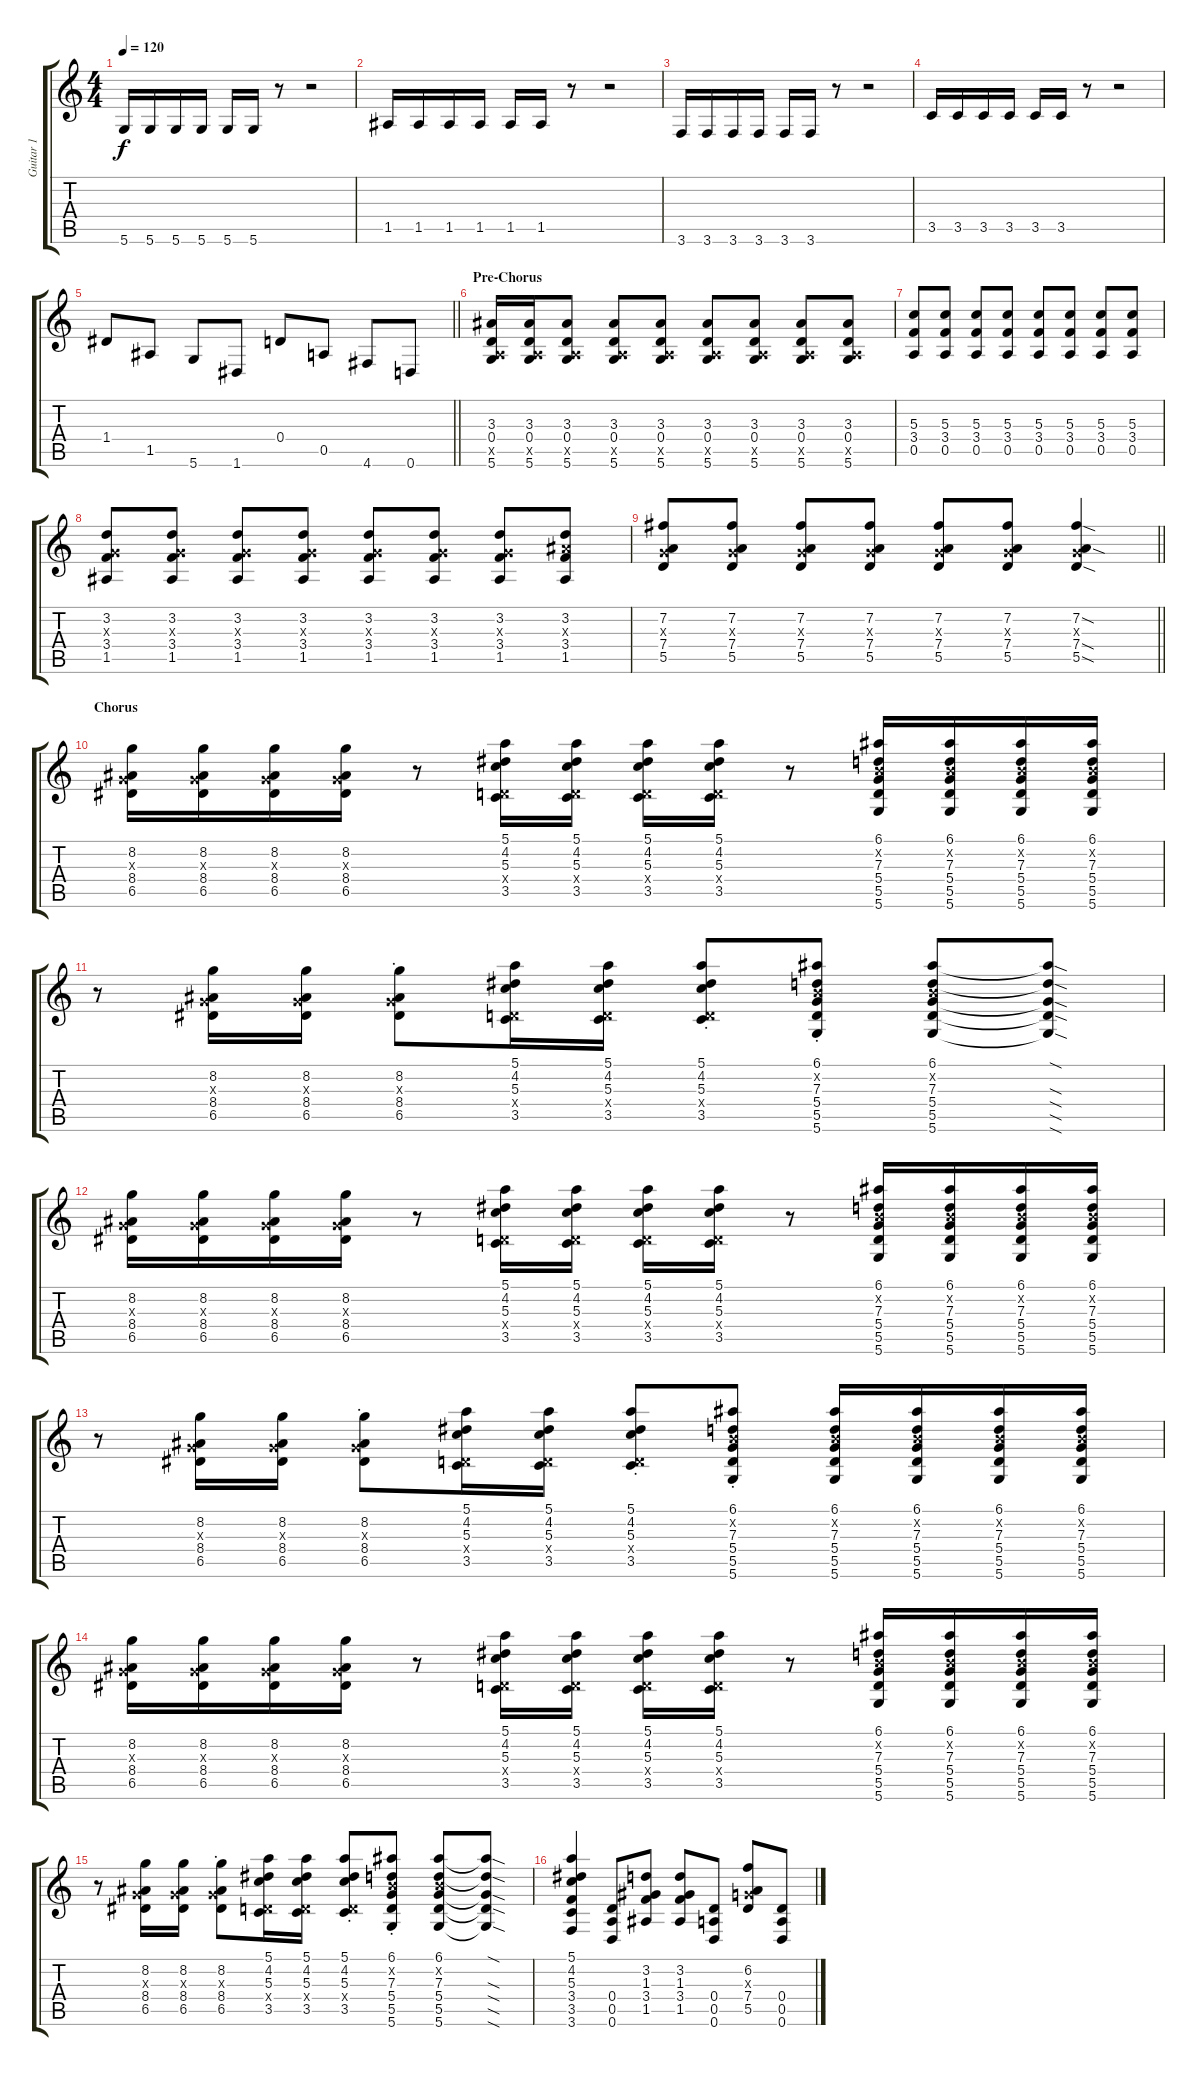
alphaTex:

\track ("Guitar 1" "Guitar 1") {instrument overdrivenguitar}
\staff {score tabs}
\tuning (E4 B3 G3 D3 A2 D2) {hide}
\ts (4 4)
\tempo 120
\clef g2
\ks c
5.6.16{dy f} 5.6.16 5.6.16 5.6.16 5.6.16 5.6.16 r.8 r.2 |
1.5.16 1.5.16 1.5.16 1.5.16 1.5.16 1.5.16 r.8 r.2 |
3.6.16 3.6.16 3.6.16 3.6.16 3.6.16 3.6.16 r.8 r.2 |
3.5.16 3.5.16 3.5.16 3.5.16 3.5.16 3.5.16 r.8 r.2 |
\barLineRight lightlight
1.4.8{balance 0} 1.5.8 5.6.8 1.6.8 0.4.8 0.5.8 4.6.8 0.6.8 |
\section ("" "Pre-Chorus")
(3.3 0.4 0.5{x} 5.6).16 (3.3 0.4 0.5{x} 5.6).16 (3.3 0.4 0.5{x} 5.6).8 (3.3 0.4 0.5{x} 5.6).8 (3.3 0.4 0.5{x} 5.6).8 (3.3 0.4 0.5{x} 5.6).8 (3.3 0.4 0.5{x} 5.6).8 (3.3 0.4 0.5{x} 5.6).8 (3.3 0.4 0.5{x} 5.6).8 |
(5.3 3.4 0.5).8 (5.3 3.4 0.5).8 (5.3 3.4 0.5).8 (5.3 3.4 0.5).8 (5.3 3.4 0.5).8 (5.3 3.4 0.5).8 (5.3 3.4 0.5).8 (5.3 3.4 0.5).8 |
(3.2 0.3{x} 3.4 1.5).8 (3.2 0.3{x} 3.4 1.5).8 (3.2 0.3{x} 3.4 1.5).8 (3.2 0.3{x} 3.4 1.5).8 (3.2 0.3{x} 3.4 1.5).8 (3.2 0.3{x} 3.4 1.5).8 (3.2 0.3{x} 3.4 1.5).8 (3.2 3.3{x} 3.4 1.5).8 |
\barLineRight lightlight
(7.2 0.3{x} 7.4 5.5).8 (7.2 0.3{x} 7.4 5.5).8 (7.2 0.3{x} 7.4 5.5).8 (7.2 0.3{x} 7.4 5.5).8 (7.2 0.3{x} 7.4 5.5).8 (7.2 0.3{x} 7.4 5.5).8 (7.2{sod} 0.3{x} 7.4{sod} 5.5{sod}).4 |
\section ("" "Chorus")
(8.2 0.3{x} 8.4 6.5).16 (8.2 0.3{x} 8.4 6.5).16 (8.2 0.3{x} 8.4 6.5).16 (8.2 0.3{x} 8.4 6.5).16 r.8 (5.1 4.2 5.3 0.4{x} 3.5).16 (5.1 4.2 5.3 0.4{x} 3.5).16 (5.1 4.2 5.3 0.4{x} 3.5).16 (5.1 4.2 5.3 0.4{x} 3.5).16 r.8 (6.1 0.2{x} 7.3 5.4 5.5 5.6).16 (6.1 0.2{x} 7.3 5.4 5.5 5.6).16 (6.1 0.2{x} 7.3 5.4 5.5 5.6).16 (6.1 0.2{x} 7.3 5.4 5.5 5.6).16 |
r.8 (8.2 0.3{x} 8.4 6.5).16 (8.2 0.3{x} 8.4 6.5).16 (8.2{st} 0.3{x} 8.4{st} 6.5{st}).8 (5.1 4.2 5.3 0.4{x} 3.5).16 (5.1 4.2 5.3 0.4{x} 3.5).16 (5.1{st} 4.2{st} 5.3{st} 0.4{x} 3.5{st}).8 (6.1{st} 0.2{x} 7.3{st} 5.4{st} 5.5{st} 5.6{st}).8 (6.1 0.2{x} 7.3 5.4 5.5 5.6).8 (6.1{sod t} 7.3{sod t} 5.4{sod t} 5.5{sod t} 5.6{sod t}).8 |
(8.2 0.3{x} 8.4 6.5).16 (8.2 0.3{x} 8.4 6.5).16 (8.2 0.3{x} 8.4 6.5).16 (8.2 0.3{x} 8.4 6.5).16 r.8 (5.1 4.2 5.3 0.4{x} 3.5).16 (5.1 4.2 5.3 0.4{x} 3.5).16 (5.1 4.2 5.3 0.4{x} 3.5).16 (5.1 4.2 5.3 0.4{x} 3.5).16 r.8 (6.1 0.2{x} 7.3 5.4 5.5 5.6).16 (6.1 0.2{x} 7.3 5.4 5.5 5.6).16 (6.1 0.2{x} 7.3 5.4 5.5 5.6).16 (6.1 0.2{x} 7.3 5.4 5.5 5.6).16 |
r.8 (8.2 0.3{x} 8.4 6.5).16 (8.2 0.3{x} 8.4 6.5).16 (8.2{st} 0.3{x} 8.4{st} 6.5{st}).8 (5.1 4.2 5.3 0.4{x} 3.5).16 (5.1 4.2 5.3 0.4{x} 3.5).16 (5.1{st} 4.2{st} 5.3{st} 0.4{x} 3.5{st}).8 (6.1{st} 0.2{x} 7.3{st} 5.4{st} 5.5{st} 5.6{st}).8 (6.1 0.2{x} 7.3 5.4 5.5 5.6).16 (6.1 0.2{x} 7.3 5.4 5.5 5.6).16 (6.1 0.2{x} 7.3 5.4 5.5 5.6).16 (6.1 0.2{x} 7.3 5.4 5.5 5.6).16 |
(8.2 0.3{x} 8.4 6.5).16 (8.2 0.3{x} 8.4 6.5).16 (8.2 0.3{x} 8.4 6.5).16 (8.2 0.3{x} 8.4 6.5).16 r.8 (5.1 4.2 5.3 0.4{x} 3.5).16 (5.1 4.2 5.3 0.4{x} 3.5).16 (5.1 4.2 5.3 0.4{x} 3.5).16 (5.1 4.2 5.3 0.4{x} 3.5).16 r.8 (6.1 0.2{x} 7.3 5.4 5.5 5.6).16 (6.1 0.2{x} 7.3 5.4 5.5 5.6).16 (6.1 0.2{x} 7.3 5.4 5.5 5.6).16 (6.1 0.2{x} 7.3 5.4 5.5 5.6).16 |
r.8 (8.2 0.3{x} 8.4 6.5).16 (8.2 0.3{x} 8.4 6.5).16 (8.2{st} 0.3{x} 8.4{st} 6.5{st}).8 (5.1 4.2 5.3 0.4{x} 3.5).16 (5.1 4.2 5.3 0.4{x} 3.5).16 (5.1{st} 4.2{st} 5.3{st} 0.4{x} 3.5{st}).8 (6.1{st} 0.2{x} 7.3{st} 5.4{st} 5.5{st} 5.6{st}).8 (6.1 0.2{x} 7.3 5.4 5.5 5.6).8 (6.1{sod t} 7.3{sod t} 5.4{sod t} 5.5{sod t} 5.6{sod t}).8 |
(5.1 4.2 5.3 3.4 3.5 3.6).4 (0.4 0.5 0.6).8 (3.2 1.3 3.4 1.5).8 (3.2 1.3 3.4 1.5).8 (0.4 0.5 0.6).8 (6.2 0.3{x} 7.4 5.5).8 (0.4 0.5 0.6).8
